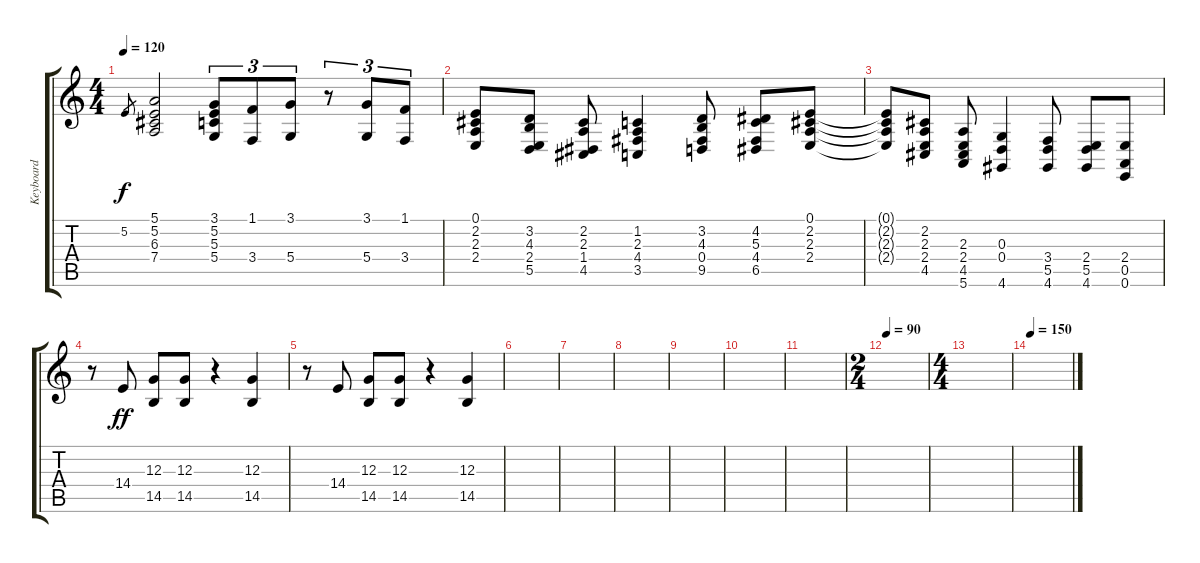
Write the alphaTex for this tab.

\track ("Keyboard" "Keyboard") {instrument stringensemble1}
\staff {score tabs}
\tuning (E4 B3 G3 D3 A2 E2) {hide}
\ts (4 4)
\tempo 120
\clef g2
\ks c
5.2.8{gr dy f} (5.1 5.2 6.3 7.4).2{instrument honkytonkpiano} (3.1 5.2 5.3 5.4).8{tu (3 2)} (1.1 3.4).8{tu (3 2)} (3.1 5.4).8{tu (3 2)} r.8{tu (3 2)} (3.1 5.4).8{tu (3 2)} (1.1 3.4).8{tu (3 2)} |
(0.1 2.2 2.3 2.4).8 (3.2 4.3 2.4 5.5).8 (2.2 2.3 1.4 4.5).8 (1.2 2.3 4.4 3.5).4 (3.2 4.3 0.4 9.5).8 (4.2 5.3 4.4 6.5).8 (0.1 2.2 2.3 2.4).8 |
(0.1{t} 2.2{t} 2.3{t} 2.4{t}).8 (2.2 2.3 2.4 4.5).8 (2.3 2.4 4.5 5.6).8 (0.3 0.4 4.6).4 (3.4 5.5 4.6).8 (2.4 5.5 4.6).8 (2.4 0.5 0.6).8 |
r.8{instrument drawbarorgan} 14.4.8{dy ff} (12.3 14.5).8 (12.3 14.5).8 r.4 (12.3 14.5).4 |
r.8 14.4.8 (12.3 14.5).8 (12.3 14.5).8 r.4 (12.3 14.5).4 |
|
|
|
|
|
|
\ts (2 4)
\tempo 90
|
\ts (4 4)
|
\tempo 150
